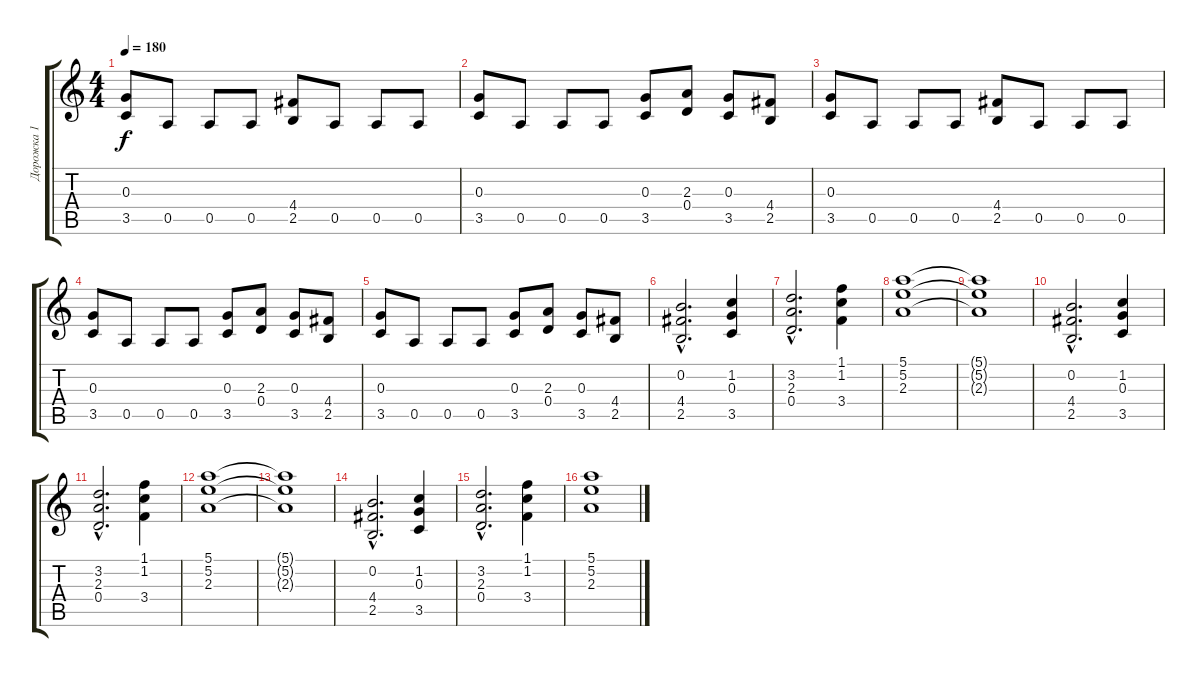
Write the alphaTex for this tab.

\track ("Дорожка 1" "Дорожка 1") {instrument distortionguitar}
\staff {score tabs}
\tuning (E4 B3 G3 D3 A2 E2) {hide}
\ts (4 4)
\tempo 180
\clef g2
\ks c
(0.3 3.5).8{dy f} 0.5.8 0.5.8 0.5.8 (4.4 2.5).8 0.5.8 0.5.8 0.5.8 |
(0.3 3.5).8 0.5.8 0.5.8 0.5.8 (0.3 3.5).8 (2.3 0.4).8 (0.3 3.5).8 (4.4 2.5).8 |
(0.3 3.5).8 0.5.8 0.5.8 0.5.8 (4.4 2.5).8 0.5.8 0.5.8 0.5.8 |
(0.3 3.5).8 0.5.8 0.5.8 0.5.8 (0.3 3.5).8 (2.3 0.4).8 (0.3 3.5).8 (4.4 2.5).8 |
(0.3 3.5).8 0.5.8 0.5.8 0.5.8 (0.3 3.5).8 (2.3 0.4).8 (0.3 3.5).8 (4.4 2.5).8 |
(0.2{hac} 4.4{hac} 2.5{hac}).2{d} (1.2 0.3 3.5).4 |
(3.2{hac} 2.3{hac} 0.4{hac}).2{d} (1.1 1.2 3.4).4 |
(5.1 5.2 2.3).1 |
(5.1{t} 5.2{t} 2.3{t}).1 |
(0.2{hac} 4.4{hac} 2.5{hac}).2{d} (1.2 0.3 3.5).4 |
(3.2{hac} 2.3{hac} 0.4{hac}).2{d} (1.1 1.2 3.4).4 |
(5.1 5.2 2.3).1 |
(5.1{t} 5.2{t} 2.3{t}).1 |
(0.2{hac} 4.4{hac} 2.5{hac}).2{d} (1.2 0.3 3.5).4 |
(3.2{hac} 2.3{hac} 0.4{hac}).2{d} (1.1 1.2 3.4).4 |
(5.1 5.2 2.3).1
